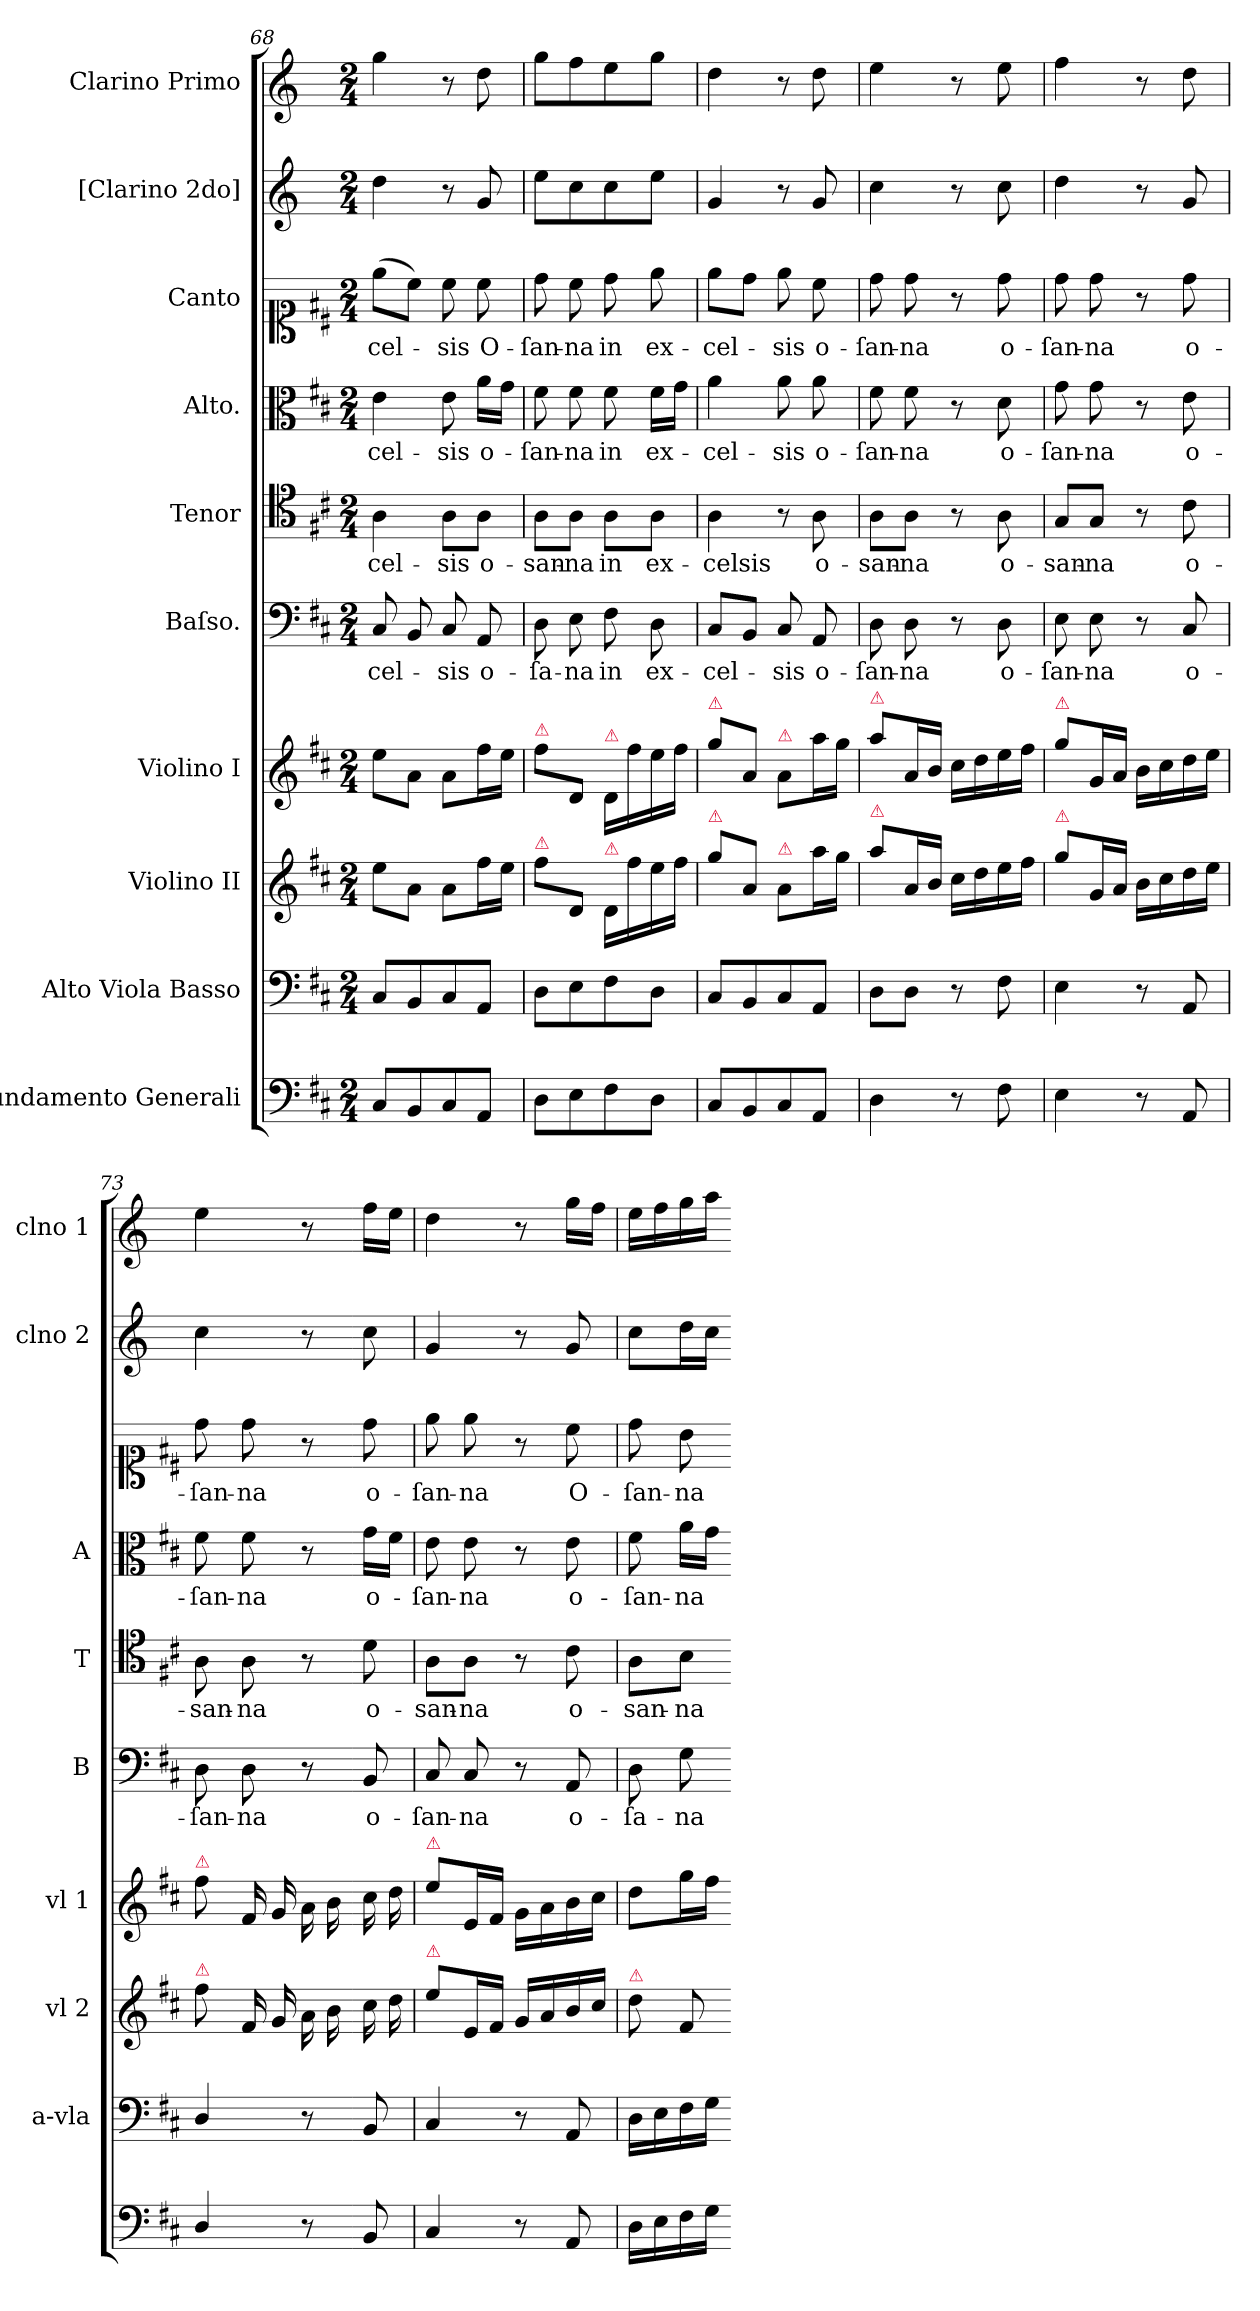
**kern	**kern	**kern	**kern	**kern	**text	**kern	**text	**kern	**text	**kern	**text	**kern	**kern
*part10	*part9	*part8	*part7	*part6	*part6	*part5	*part5	*part4	*part4	*part3	*part3	*part2	*part1
*staff10	*staff9	*staff8	*staff7	*staff6	*staff6	*staff5	*staff5	*staff4	*staff4	*staff3	*staff3	*staff2	*staff1
*I"Fundamento Generali	*I"Alto Viola Basso	*I"Violino II	*I"Violino I	*I"Baſso.	*	*I"Tenor	*	*I"Alto.	*	*I"Canto	*	*I"[Clarino 2do]	*I"Clarino Primo
*	*I'a-vla	*I'vl 2	*I'vl 1	*I'B	*	*I'T	*	*I'A	*	*	*	*I'clno 2	*I'clno 1
*clefF4	*clefF4	*clefG2	*clefG2	*clefF4	*	*clefC4	*	*clefC3	*	*clefC1	*	*clefG2	*clefG2
*	*	*	*	*	*	*	*	*	*	*	*	*ITrd-1c-2	*ITrd-1c-2
*k[f#c#]	*k[f#c#]	*k[f#c#]	*k[f#c#]	*k[f#c#]	*	*k[f#c#]	*	*k[f#c#]	*	*k[f#c#]	*	*k[f#c#]	*k[f#c#]
*	*D:	*D:	*D:	*D:	*	*D:	*	*D:	*	*D:	*	*D:	*D:
*M2/4	*M2/4	*M2/4	*M2/4	*M2/4	*	*M2/4	*	*M2/4	*	*M2/4	*	*M2/4	*M2/4
=68	=68	=68	=68	=68	=68	=68	=68	=68	=68	=68	=68	=68	=68
8C#/L	8C#/L	8ee\L	8ee\L	8C#/	-cel-	4A\	-cel-	4e\	-cel-	(8ee\L	-cel-	4ee\	4aa\
8BB/	8BB/	8a\J	8a\J	8BB/	.	.	.	.	.	8cc#\J)	.	.	.
8C#/	8C#/	8a\L	8a\L	8C#/	-sis	8A\L	-sis	8e\	-sis	8cc#\	-sis	8r	8r
8AA/J	8AA/J	16ff#\L	16ff#\L	8AA/	o-	8A\J	o-	16a\LL	o-	8cc#\	O-	8a/	8ee\
.	.	16ee\JJ	16ee\JJ	.	.	.	.	16g\JJ	.	.	.	.	.
=69	=69	=69	=69	=69	=69	=69	=69	=69	=69	=69	=69	=69	=69
!	!	!	!LO:TX:a:color=crimson:t=⚠	!	!	!	!	!	!	!	!	!	!
!	!	!LO:TX:a:color=crimson:t=⚠	!	!	!	!	!	!	!	!	!	!	!
8D\L	8D\L	8ff#\L	8ff#\L	8D\	-ſa-	8A\L	-san-	8f#\	-ſan-	8dd\	-ſan-	8ff#\L	8aa\L
8E\	8E\	8d/J	8d/J	8E\	-na	8A\J	-na	8f#\	-na	8cc#\	-na	8dd\	8gg\
!	!	!	!LO:TX:a:color=crimson:t=⚠	!	!	!	!	!	!	!	!	!	!
!	!	!LO:TX:a:color=crimson:t=⚠	!	!	!	!	!	!	!	!	!	!	!
8F#\	8F#\	16d/LL	16d/LL	8F#\	in	8A\L	in	8f#\	in	8dd\	in	8dd\	8ff#\
.	.	16ff#\	16ff#\	.	.	.	.	.	.	.	.	.	.
8D\J	8D\J	16ee\	16ee\	8D\	ex-	8A\J	ex-	16f#\LL	ex-	8ee\	ex-	8ff#\J	8aa\J
.	.	16ff#\JJ	16ff#\JJ	.	.	.	.	16g\JJ	.	.	.	.	.
=70	=70	=70	=70	=70	=70	=70	=70	=70	=70	=70	=70	=70	=70
!	!	!	!LO:TX:a:color=crimson:t=⚠	!	!	!	!	!	!	!	!	!	!
!	!	!LO:TX:a:color=crimson:t=⚠	!	!	!	!	!	!	!	!	!	!	!
8C#/L	8C#/L	8gg\L	8gg\L	8C#/L	-cel-	4A\	-celsis	4a\	-cel-	8ee\L	-cel-	4a/	4ee\
8BB/	8BB/	8a/J	8a/J	8BB/J	.	.	.	.	.	8dd\J	.	.	.
!	!	!	!LO:TX:a:color=crimson:t=⚠	!	!	!	!	!	!	!	!	!	!
!	!	!LO:TX:a:color=crimson:t=⚠	!	!	!	!	!	!	!	!	!	!	!
8C#/	8C#/	8a/L	8a/L	8C#/	-sis	8r	.	8a\	-sis	8ee\	-sis	8r	8r
8AA/J	8AA/J	16aa\L	16aa\L	8AA/	o-	8A\	o-	8a\	o-	8cc#\	o-	8a/	8ee\
.	.	16gg\JJ	16gg\JJ	.	.	.	.	.	.	.	.	.	.
=71	=71	=71	=71	=71	=71	=71	=71	=71	=71	=71	=71	=71	=71
!	!	!	!LO:TX:a:color=crimson:t=⚠	!	!	!	!	!	!	!	!	!	!
!	!	!LO:TX:a:color=crimson:t=⚠	!	!	!	!	!	!	!	!	!	!	!
4D\	8D\L	8aa\L	8aa\L	8D\	-ſan-	8A\L	-san-	8f#\	-ſan-	8dd\	-ſan-	4dd\	4ff#\
.	8D\J	16a/L	16a/L	8D\	-na	8A\J	-na	8f#\	-na	8dd\	-na	.	.
.	.	16b/JJ	16b/JJ	.	.	.	.	.	.	.	.	.	.
8r	8r	16cc#\LL	16cc#\LL	8r	.	8r	.	8r	.	8r	.	8r	8r
.	.	16dd\	16dd\	.	.	.	.	.	.	.	.	.	.
!	!	!	!	!	!LO:LY:i	!	!	!	!	!	!LO:LY:i	!	!
8F#\	8F#\	16ee\	16ee\	8D\	o-	8A\	o-	8d\	o-	8dd\	o-	8dd\	8ff#\
.	.	16ff#\JJ	16ff#\JJ	.	.	.	.	.	.	.	.	.	.
=72	=72	=72	=72	=72	=72	=72	=72	=72	=72	=72	=72	=72	=72
!	!	!	!LO:TX:a:color=crimson:t=⚠	!	!	!	!	!	!	!	!	!	!
!	!	!LO:TX:a:color=crimson:t=⚠	!	!	!	!	!	!	!	!	!	!	!
!	!	!	!	!	!LO:LY:i	!	!	!	!	!	!LO:LY:i	!	!
4E\	4E\	8gg\L	8gg\L	8E\	-ſan-	8G/L	-san-	8g\	-ſan-	8dd\	-ſan-	4ee\	4gg\
!	!	!	!	!	!LO:LY:i	!	!	!	!	!	!LO:LY:i	!	!
.	.	16g/L	16g/L	8E\	-na	8G/J	-na	8g\	-na	8dd\	-na	.	.
.	.	16a/JJ	16a/JJ	.	.	.	.	.	.	.	.	.	.
8r	8r	16b\LL	16b\LL	8r	.	8r	.	8r	.	8r	.	8r	8r
.	.	16cc#\	16cc#\	.	.	.	.	.	.	.	.	.	.
!	!	!	!	!	!LO:LY:i	!	!LO:LY:i	!	!	!	!LO:LY:i	!	!
8AA/	8AA/	16dd\	16dd\	8C#/	o-	8c#\	o-	8e\	o-	8dd\	o-	8a/	8ee\
.	.	16ee\JJ	16ee\JJ	.	.	.	.	.	.	.	.	.	.
=73	=73	=73	=73	=73	=73	=73	=73	=73	=73	=73	=73	=73	=73
!	!	!	!LO:TX:a:color=crimson:t=⚠	!	!	!	!	!	!	!	!	!	!
!	!	!LO:TX:a:color=crimson:t=⚠	!	!	!	!	!	!	!	!	!	!	!
!	!	!	!	!	!LO:LY:i	!	!LO:LY:i	!	!	!	!LO:LY:i	!	!
4D/	4D/	8ff#\	8ff#\	8D\	-ſan-	8A\	-san-	8f#\	-ſan-	8dd\	-ſan-	4dd\	4ff#\
!	!	!	!	!	!LO:LY:i	!	!LO:LY:i	!	!	!	!LO:LY:i	!	!
.	.	16f#/	16f#/	8D\	-na	8A\	-na	8f#\	-na	8dd\	-na	.	.
.	.	16g/	16g/	.	.	.	.	.	.	.	.	.	.
8r	8r	16a\	16a\	8r	.	8r	.	8r	.	8r	.	8r	8r
.	.	16b\	16b\	.	.	.	.	.	.	.	.	.	.
=-	=-	=-	=-	=-	=-	=-	=-	=-	=-	=-	=-	=-	=-
!	!	!	!	!	!LO:LY:i	!	!LO:LY:i	!	!LO:LY:i	!	!LO:LY:i	!	!
8BB/	8BB/	16cc#\	16cc#\	8BB/	o-	8d\	o-	16g\LL	o-	8dd\	o-	8dd\	16gg\LL
.	.	16dd\	16dd\	.	.	.	.	16f#\JJ	.	.	.	.	16ff#\JJ
=74	=74	=74	=74	=74	=74	=74	=74	=74	=74	=74	=74	=74	=74
!	!	!	!LO:TX:a:color=crimson:t=⚠	!	!	!	!	!	!	!	!	!	!
!	!	!LO:TX:a:color=crimson:t=⚠	!	!	!	!	!	!	!	!	!	!	!
!	!	!	!	!	!LO:LY:i	!	!LO:LY:i	!	!LO:LY:i	!	!LO:LY:i	!	!
4C#/	4C#/	8ee\L	8ee\L	8C#/	-ſan-	8A\L	-san-	8e\	-ſan-	8ee\	-ſan-	4a/	4ee\
!	!	!	!	!	!LO:LY:i	!	!LO:LY:i	!	!LO:LY:i	!	!LO:LY:i	!	!
.	.	16e/L	16e/L	8C#/	-na	8A\J	-na	8e\	-na	8ee\	-na	.	.
.	.	16f#/JJ	16f#/JJ	.	.	.	.	.	.	.	.	.	.
8r	8r	16g/LL	16g\LL	8r	.	8r	.	8r	.	8r	.	8r	8r
.	.	16a/	16a\	.	.	.	.	.	.	.	.	.	.
!	!	!	!	!	!	!	!LO:LY:i	!	!	!	!	!	!
8AA/	8AA/	16b/	16b\	8AA/	o-	8c#\	o-	8e\	o-	8cc#\	O-	8a/	16aa\LL
.	.	16cc#/JJ	16cc#\JJ	.	.	.	.	.	.	.	.	.	16gg\JJ
=75	=75	=75	=75	=75	=75	=75	=75	=75	=75	=75	=75	=75	=75
!	!	!LO:TX:a:color=crimson:t=⚠	!	!	!	!	!	!	!	!	!	!	!
!	!	!	!	!	!	!	!LO:LY:i	!	!	!	!	!	!
16D\LL	16D\LL	8dd\	8dd\L	8D\	-ſa-	8A\L	-san-	8f#\	-ſan-	8dd\	-ſan-	8dd\L	16ff#\LL
16E\	16E\	.	.	.	.	.	.	.	.	.	.	.	16gg\
!	!	!	!	!	!	!	!LO:LY:i	!	!	!	!	!	!
16F#\	16F#\	8f#/	16gg\L	8G\	-na	8B\J	-na	16a\LL	-na	8b\	-na	16ee\L	16aa\
16G\JJ	16G\JJ	.	16ff#\JJ	.	.	.	.	16g\JJ	.	.	.	16dd\JJ	16bb\JJ
=-	=-	=-	=-	=-	=-	=-	=-	=-	=-	=-	=-	=-	=-
*-	*-	*-	*-	*-	*-	*-	*-	*-	*-	*-	*-	*-	*-
